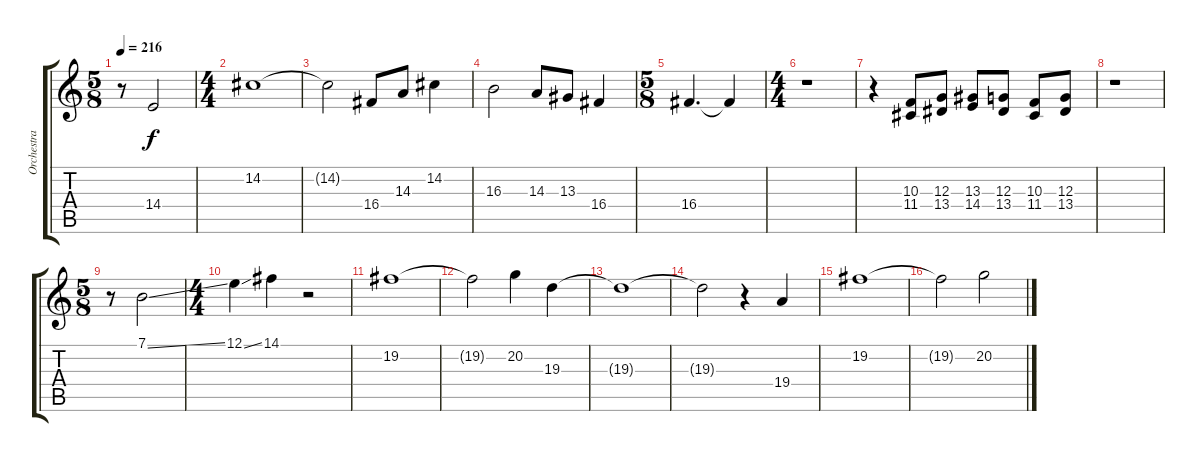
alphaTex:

\track ("Orchestra" "Orchestra") {instrument stringensemble1}
\staff {score tabs}
\tuning (E4 B3 G3 D3 A2 E2) {hide}
\ts (5 8)
\tempo 216
\clef g2
\ks c
r.8{dy f} 14.4.2 |
\ts (4 4)
14.2.1 |
14.2{t}.2 16.4.8 14.3.8 14.2.4 |
16.3.2 14.3.8 13.3.8 16.4.4 |
\ts (5 8)
16.4.4{d} 16.4{t}.4 |
\ts (4 4)
r.1 |
r.4 (10.3 11.4).8 (12.3 13.4).8 (13.3 14.4).8 (12.3 13.4).8 (10.3 11.4).8 (12.3 13.4).8 |
r.1 |
\ts (5 8)
r.8 7.1{ss}.2 |
\ts (4 4)
12.1{ss}.4 14.1.4 r.2 |
19.2.1 |
19.2{t}.2 20.2.4 19.3.4 |
19.3{t}.1 |
19.3{t}.2 r.4 19.4.4 |
19.2.1 |
19.2{t}.2 20.2.2
